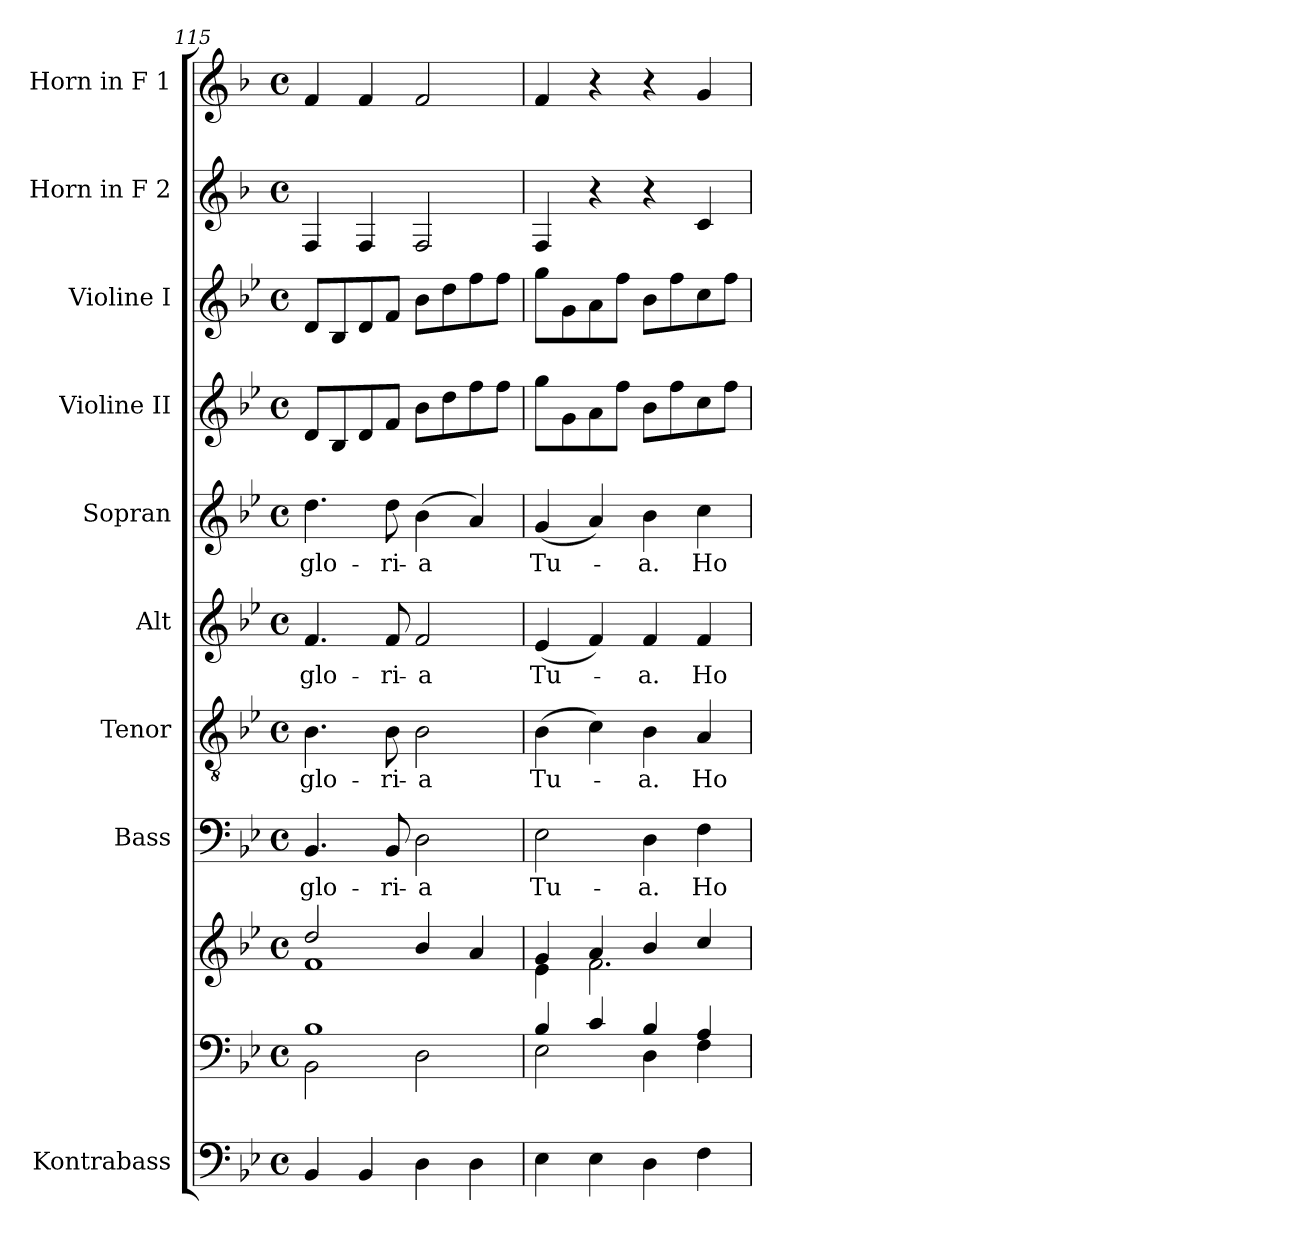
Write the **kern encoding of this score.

**kern	**kern	**kern	**kern	**text	**kern	**text	**kern	**text	**kern	**text	**kern	**kern	**kern	**kern
*part10	*part9	*part9	*part8	*part8	*part7	*part7	*part6	*part6	*part5	*part5	*part4	*part3	*part2	*part1
*staff11	*staff10	*staff9	*staff8	*staff8	*staff7	*staff7	*staff6	*staff6	*staff5	*staff5	*staff4	*staff3	*staff2	*staff1
*I"Kontrabass	*	*	*I"Bass	*	*I"Tenor	*	*I"Alt	*	*I"Sopran	*	*I"Violine II	*I"Violine I	*I"Horn in F 2	*I"Horn in F 1
*I'Kb.	*	*	*I'B.	*	*I'T.	*	*I'A.	*	*I'S.	*	*I'Vl. II	*I'Vl. I	*	*
!!LO:PB:g=z
*clefF4	*clefF4	*clefG2	*clefF4	*	*clefGv2	*	*clefG2	*	*clefG2	*	*clefG2	*clefG2	*clefG2	*clefG2
*ITrd7c12	*	*	*	*	*	*	*	*	*	*	*	*	*ITrd4c7	*ITrd4c7
*k[b-e-]	*k[b-e-]	*k[b-e-]	*k[b-e-]	*	*k[b-e-]	*	*k[b-e-]	*	*k[b-e-]	*	*k[b-e-]	*k[b-e-]	*k[b-e-]	*k[b-e-]
*B-:	*B-:	*B-:	*B-:	*	*B-:	*	*B-:	*	*B-:	*	*B-:	*B-:	*B-:	*B-:
*M4/4	*M4/4	*M4/4	*M4/4	*	*M4/4	*	*M4/4	*	*M4/4	*	*M4/4	*M4/4	*M4/4	*M4/4
*met(c)	*met(c)	*met(c)	*met(c)	*	*met(c)	*	*met(c)	*	*met(c)	*	*met(c)	*met(c)	*met(c)	*met(c)
=115	=115	=115	=115	=115	=115	=115	=115	=115	=115	=115	=115	=115	=115	=115
*	*^	*^	*	*	*	*	*	*	*	*	*	*	*	*
!	!	!	!	!	!	!LO:LY:b	!	!LO:LY:b	!	!LO:LY:b	!	!LO:LY:b	!	!	!	!
4BBB-/	1B-	2BB-\	2dd/	1f	4.BB-/	glo-	4.B-\	glo-	4.f/	glo-	4.dd\	glo-	8d/L	8d/L	4BB-/	4B-/
.	.	.	.	.	.	.	.	.	.	.	.	.	8B-/	8B-/	.	.
4BBB-/	.	.	.	.	.	.	.	.	.	.	.	.	8d/	8d/	4BB-/	4B-/
!	!	!	!	!	!	!LO:LY:b	!	!LO:LY:b	!	!LO:LY:b	!	!LO:LY:b	!	!	!	!
.	.	.	.	.	8BB-/	-ri-	8B-\	-ri-	8f/	-ri-	8dd\	-ri-	8f/J	8f/J	.	.
!	!	!	!	!	!	!LO:LY:b	!	!LO:LY:b	!	!LO:LY:b	!	!LO:LY:b	!	!	!	!
4DD\	.	2D\	4b-/	.	2D\	-a	2B-\	-a	2f/	-a	(>4b-\	-a	8b-\L	8b-\L	2BB-/	2B-/
.	.	.	.	.	.	.	.	.	.	.	.	.	8dd\	8dd\	.	.
4DD\	.	.	4a/	.	.	.	.	.	.	.	4a/)	.	8ff\	8ff\	.	.
.	.	.	.	.	.	.	.	.	.	.	.	.	8ff\J	8ff\J	.	.
=116	=116	=116	=116	=116	=116	=116	=116	=116	=116	=116	=116	=116	=116	=116	=116	=116
!	!	!	!	!	!	!LO:LY:b	!	!LO:LY:b	!	!LO:LY:b	!	!LO:LY:b	!	!	!	!
4EE-\	4B-/	2E-\	4g/	4e-\	2E-\	Tu-	(>4B-\	Tu-	(<4e-/	Tu-	(<4g/	Tu-	8gg\L	8gg\L	4BB-/	4B-/
.	.	.	.	.	.	.	.	.	.	.	.	.	8g\	8g\	.	.
4EE-\	4c/	.	4a/	2.f\	.	.	4c\)	.	4f/)	.	4a/)	.	8a\	8a\	4r	4r
.	.	.	.	.	.	.	.	.	.	.	.	.	8ff\J	8ff\J	.	.
!	!	!	!	!	!	!LO:LY:b	!	!LO:LY:b	!	!LO:LY:b	!	!LO:LY:b	!	!	!	!
4DD\	4B-/	4D\	4b-/	.	4D\	-a.	4B-\	-a.	4f/	-a.	4b-\	-a.	8b-\L	8b-\L	4r	4r
.	.	.	.	.	.	.	.	.	.	.	.	.	8ff\	8ff\	.	.
!	!	!	!	!	!	!LO:LY:b	!	!LO:LY:b	!	!LO:LY:b	!	!LO:LY:b	!	!	!	!
4FF\	4A/	4F\	4cc/	.	4F\	Ho-	4A/	Ho-	4f/	Ho-	4cc\	Ho-	8cc\	8cc\	4F/	4c/
.	.	.	.	.	.	.	.	.	.	.	.	.	8ff\J	8ff\J	.	.
*	*v	*v	*	*	*	*	*	*	*	*	*	*	*	*	*	*
*	*	*v	*v	*	*	*	*	*	*	*	*	*	*	*	*
=	=	=	=	=	=	=	=	=	=	=	=	=	=	=
*-	*-	*-	*-	*-	*-	*-	*-	*-	*-	*-	*-	*-	*-	*-
